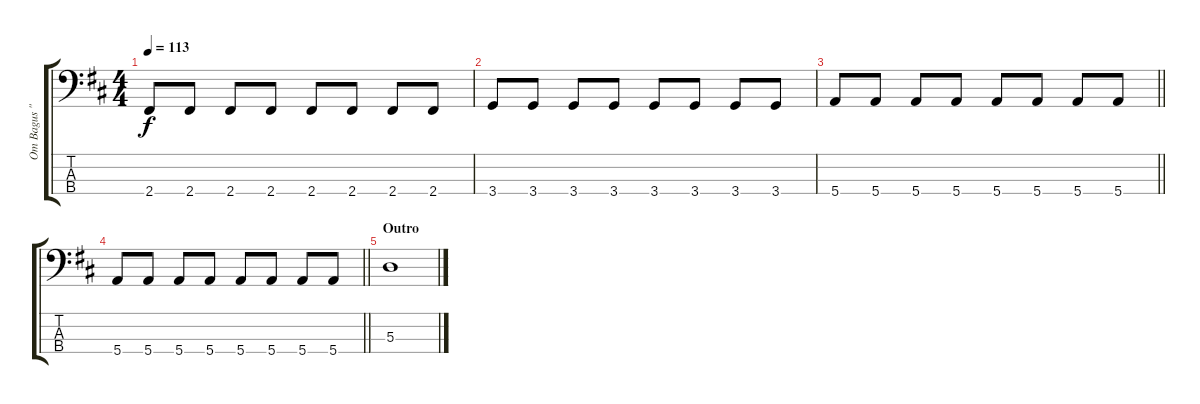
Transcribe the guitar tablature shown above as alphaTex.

\track ("Om Bagus \"netral\"" "Om Bagus \"") {instrument electricbassfinger}
\staff {score tabs}
\tuning (G2 D2 A1 E1) {hide}
\ts (4 4)
\tempo 113
\clef f4
\ks d
2.4.8{dy f} 2.4.8 2.4.8 2.4.8 2.4.8 2.4.8 2.4.8 2.4.8 |
3.4.8 3.4.8 3.4.8 3.4.8 3.4.8 3.4.8 3.4.8 3.4.8 |
\barLineRight lightlight
5.4.8 5.4.8 5.4.8 5.4.8 5.4.8 5.4.8 5.4.8 5.4.8 |
\barLineRight lightlight
5.4.8 5.4.8 5.4.8 5.4.8 5.4.8 5.4.8 5.4.8 5.4.8 |
\section ("" "Outro")
5.3.1
